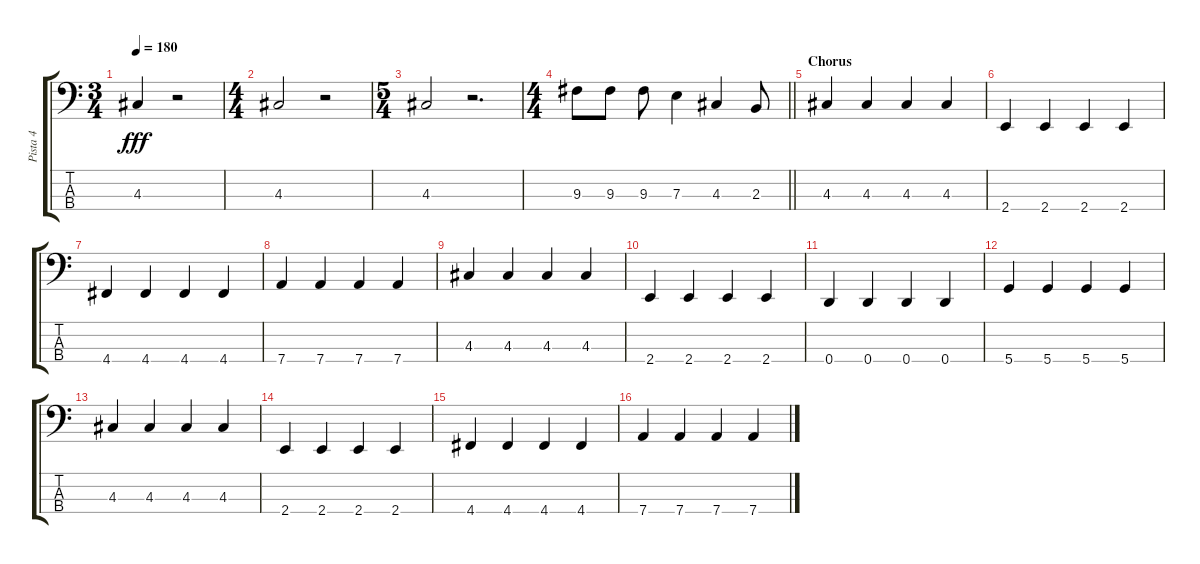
\track ("Pista 4" "Pista 4") {instrument synthbass2}
\staff {score tabs}
\tuning (G2 D2 A1 D1) {hide}
\ts (3 4)
\tempo 180
\clef f4
\ks c
4.3.4{dy fff} r.2 |
\ts (4 4)
4.3.2 r.2 |
\ts (5 4)
4.3.2 r.2{d} |
\ts (4 4)
\barLineRight lightlight
9.3.8 9.3.8 9.3.8 7.3.4 4.3.4 2.3.8 |
\section ("" "Chorus")
4.3.4 4.3.4 4.3.4 4.3.4 |
2.4.4 2.4.4 2.4.4 2.4.4 |
4.4.4 4.4.4 4.4.4 4.4.4 |
7.4.4 7.4.4 7.4.4 7.4.4 |
4.3.4 4.3.4 4.3.4 4.3.4 |
2.4.4 2.4.4 2.4.4 2.4.4 |
0.4.4 0.4.4 0.4.4 0.4.4 |
5.4.4 5.4.4 5.4.4 5.4.4 |
4.3.4 4.3.4 4.3.4 4.3.4 |
2.4.4 2.4.4 2.4.4 2.4.4 |
4.4.4 4.4.4 4.4.4 4.4.4 |
7.4.4 7.4.4 7.4.4 7.4.4
